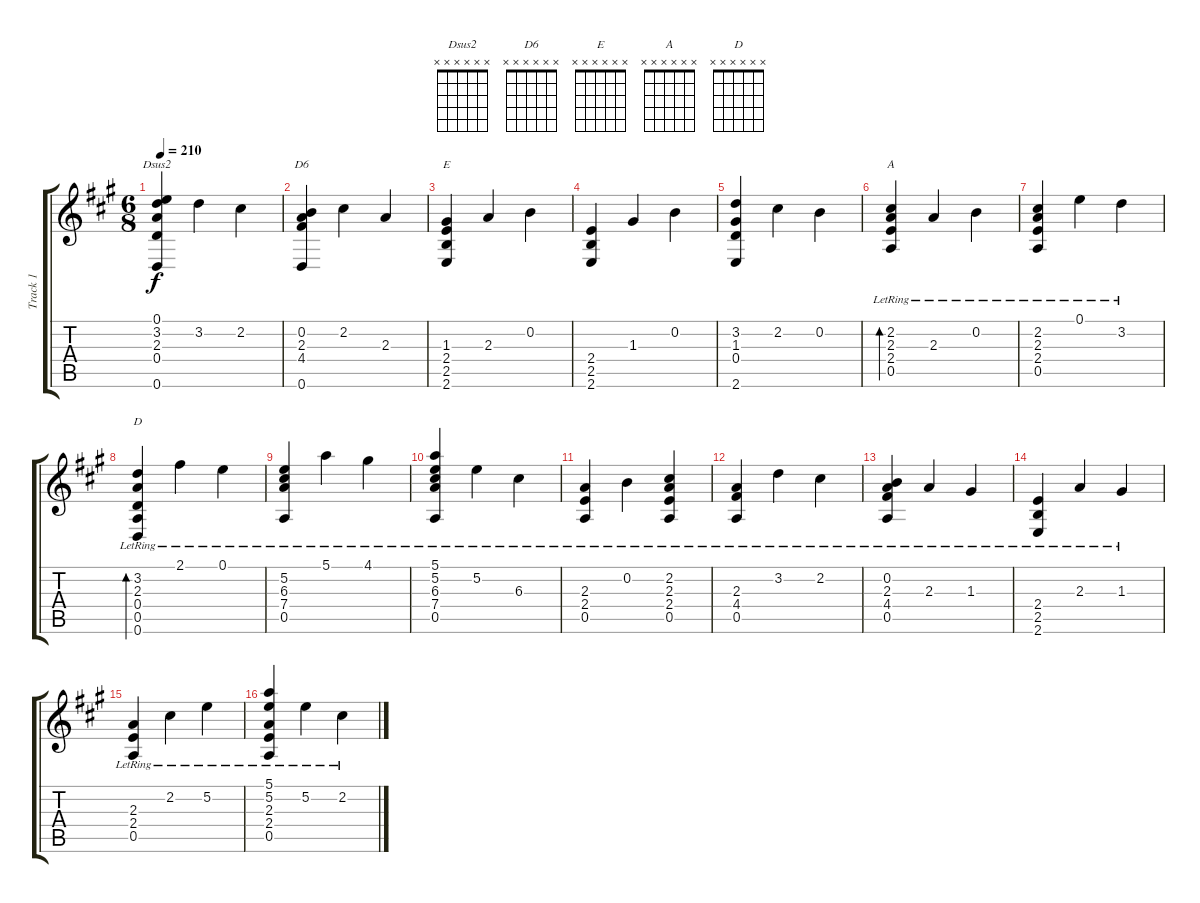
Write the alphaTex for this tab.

\track ("Track 1" "Track 1") {instrument acousticguitarnylon}
\staff {score tabs}
\tuning (E4 B3 G3 D3 A2 D2) {hide}
\chord ("Dsus2" x x x x x x)
\chord ("D6" x x x x x x)
\chord ("E" x x x x x x)
\chord ("A" x x x x x x)
\chord ("D" x x x x x x)
\ts (6 8)
\tempo 210
\clef g2
\ks a
(0.1 3.2 2.3 0.4 0.6).4{ch "Dsus2" dy f} 3.2.4 2.2.4 |
(0.2 2.3 4.4 0.6).4{ch "D6"} 2.2.4 2.3.4 |
(1.3 2.4 2.5 2.6).4{ch "E"} 2.3.4 0.2.4 |
(2.4 2.5 2.6).4 1.3.4 0.2.4 |
(3.2 1.3 0.4 2.6).4 2.2.4 0.2.4 |
(2.2{lr} 2.3{lr} 2.4{lr} 0.5{lr}).4{bd 60 ch "A"} 2.3{lr}.4 0.2{lr}.4 |
(2.2{lr} 2.3{lr} 2.4{lr} 0.5{lr}).4 0.1{lr}.4 3.2{lr}.4 |
(3.2{lr} 2.3{lr} 0.4{lr} 0.5{lr} 0.6).4{bd 120 ch "D"} 2.1{lr}.4 0.1{lr}.4 |
(5.2{lr} 6.3{lr} 7.4{lr} 0.5{lr}).4 5.1{lr}.4 4.1{lr}.4 |
(5.1{lr} 5.2{lr} 6.3{lr} 7.4{lr} 0.5{lr}).4 5.2{lr}.4 6.3{lr}.4 |
(2.3{lr} 2.4{lr} 0.5{lr}).4 0.2{lr}.4 (2.2{lr} 2.3{lr} 2.4{lr} 0.5{lr}).4 |
(2.3{lr} 4.4{lr} 0.5{lr}).4 3.2{lr}.4 2.2{lr}.4 |
(0.2{lr} 2.3{lr} 4.4{lr} 0.5{lr}).4 2.3{lr}.4 1.3{lr}.4 |
(2.4{lr} 2.5{lr} 2.6{lr}).4 2.3{lr}.4 1.3{lr}.4 |
(2.3{lr} 2.4{lr} 0.5{lr}).4 2.2{lr}.4 5.2{lr}.4 |
(5.1{lr} 5.2{lr} 2.3{lr} 2.4{lr} 0.5{lr}).4 5.2{lr}.4 2.2{lr}.4
